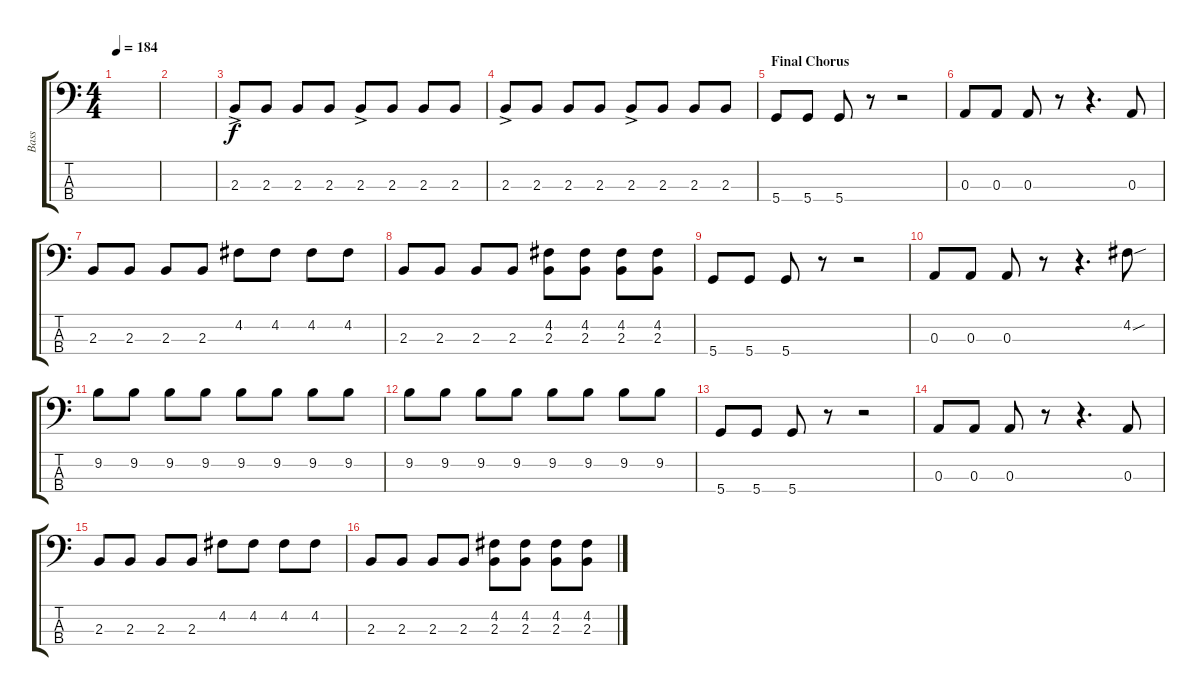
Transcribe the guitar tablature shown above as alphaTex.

\track ("Bass" "Bass") {instrument electricbassfinger}
\staff {score tabs}
\tuning (G2 D2 A1 D1) {hide}
\ts (4 4)
\tempo 184
\clef f4
\ks c
|
|
2.3{ac}.8 2.3.8 2.3.8 2.3.8 2.3{ac}.8 2.3.8 2.3.8 2.3.8 |
2.3{ac}.8 2.3.8 2.3.8 2.3.8 2.3{ac}.8 2.3.8 2.3.8 2.3.8 |
\section ("" "Final Chorus")
5.4.8 5.4.8 5.4.8 r.8 r.2 |
0.3.8 0.3.8 0.3.8 r.8 r.4{d} 0.3.8 |
2.3.8 2.3.8 2.3.8 2.3.8 4.2.8 4.2.8 4.2.8 4.2.8 |
2.3.8 2.3.8 2.3.8 2.3.8 (4.2 2.3).8 (4.2 2.3).8 (4.2 2.3).8 (4.2 2.3).8 |
5.4.8 5.4.8 5.4.8 r.8 r.2 |
0.3.8 0.3.8 0.3.8 r.8 r.4{d} 4.2{sou}.8 |
9.2.8 9.2.8 9.2.8 9.2.8 9.2.8 9.2.8 9.2.8 9.2.8 |
9.2.8 9.2.8 9.2.8 9.2.8 9.2.8 9.2.8 9.2.8 9.2.8 |
5.4.8 5.4.8 5.4.8 r.8 r.2 |
0.3.8 0.3.8 0.3.8 r.8 r.4{d} 0.3.8 |
2.3.8 2.3.8 2.3.8 2.3.8 4.2.8 4.2.8 4.2.8 4.2.8 |
2.3.8 2.3.8 2.3.8 2.3.8 (4.2 2.3).8 (4.2 2.3).8 (4.2 2.3).8 (4.2 2.3).8
